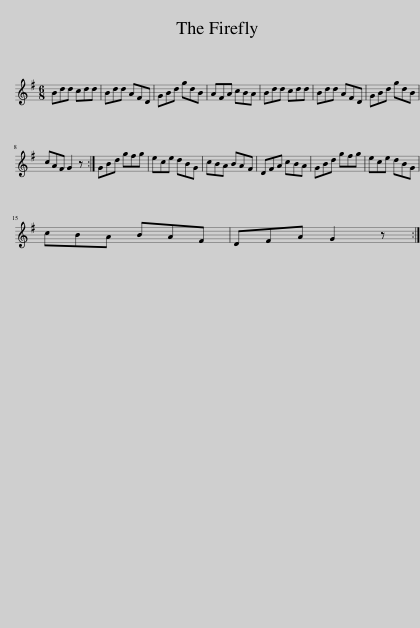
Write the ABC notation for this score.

X:1
L:1/8
M:6/8
I:linebreak $
K:G
V:1 treble
V:1
 Bdd cdd | Bdd AFD | GBd gdB | AFA cBA | Bdd cdd | %5
 Bdd AFD | GBd gdB |$ cAF G2 z :| GBd gfg | ece dBG | %10
 cBA BAF | DFA cBA | GBd gfg | ece dBG |$ cBA BAF | %15
 DFA G2 z :| %16
